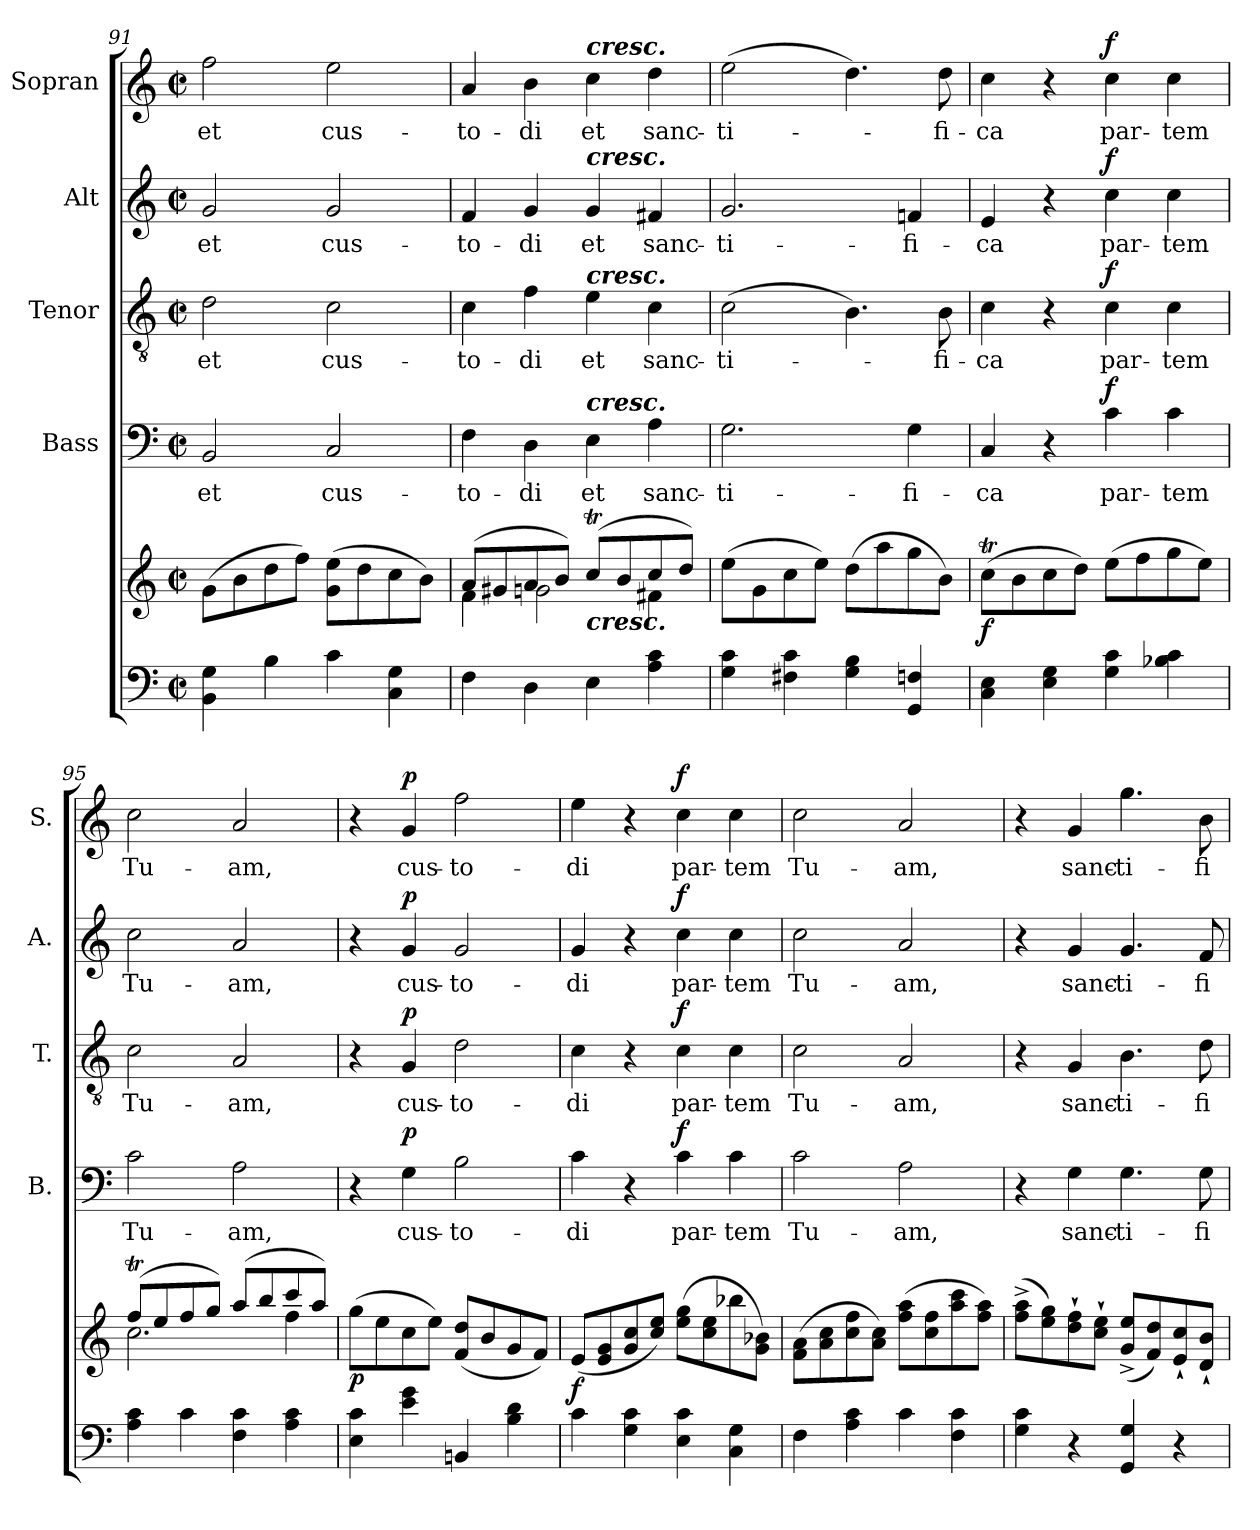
**kern	**kern	**dynam	**kern	**text	**dynam	**kern	**text	**dynam	**kern	**text	**dynam	**kern	**text	**dynam
*part5	*part5	*part5	*part4	*part4	*part4	*part3	*part3	*part3	*part2	*part2	*part2	*part1	*part1	*part1
*staff6	*staff5	*staff5/6	*staff4	*staff4	*staff4	*staff3	*staff3	*staff3	*staff2	*staff2	*staff2	*staff1	*staff1	*staff1
*	*	*	*I"Bass	*	*	*I"Tenor	*	*	*I"Alt	*	*	*I"Sopran	*	*
*	*	*	*I'B.	*	*	*I'T.	*	*	*I'A.	*	*	*I'S.	*	*
*clefF4	*clefG2	*	*clefF4	*	*	*clefGv2	*	*	*clefG2	*	*	*clefG2	*	*
*k[]	*k[]	*	*k[]	*	*	*k[]	*	*	*k[]	*	*	*k[]	*	*
*C:	*C:	*	*C:	*	*	*C:	*	*	*C:	*	*	*C:	*	*
*M2/2	*M2/2	*	*M2/2	*	*	*M2/2	*	*	*M2/2	*	*	*M2/2	*	*
*met(c|)	*met(c|)	*	*met(c|)	*	*	*met(c|)	*	*	*met(c|)	*	*	*met(c|)	*	*
=91	=91	=91	=91	=91	=91	=91	=91	=91	=91	=91	=91	=91	=91	=91
!	!	!	!	!LO:LY:b	!	!	!LO:LY:b	!	!	!LO:LY:b	!	!	!LO:LY:b	!
4BB\ 4G\	(>8g\L	.	2BB/	et	.	2d\	et	.	2g/	et	.	2ff\	et	.
.	8b\	.	.	.	.	.	.	.	.	.	.	.	.	.
4B\	8dd\	.	.	.	.	.	.	.	.	.	.	.	.	.
.	8ff\J)	.	.	.	.	.	.	.	.	.	.	.	.	.
!	!	!	!	!LO:LY:b	!	!	!LO:LY:b	!	!	!LO:LY:b	!	!	!LO:LY:b	!
4c\	(>8g\ 8ee\L	.	2C/	cus-	.	2c\	cus-	.	2g/	cus-	.	2ee\	cus-	.
.	8dd\	.	.	.	.	.	.	.	.	.	.	.	.	.
4C\ 4G\	8cc\	.	.	.	.	.	.	.	.	.	.	.	.	.
.	8b\J)	.	.	.	.	.	.	.	.	.	.	.	.	.
=92	=92	=92	=92	=92	=92	=92	=92	=92	=92	=92	=92	=92	=92	=92
*	*^	*	*	*	*	*	*	*	*	*	*	*	*	*
!	!	!	!	!	!LO:LY:b	!	!	!LO:LY:b	!	!	!LO:LY:b	!	!	!LO:LY:b	!
4F\	(>8a/L	4f\	.	4F\	-to-	.	4c\	-to-	.	4f/	-to-	.	4a/	-to-	.
.	8g#X/	.	.	.	.	.	.	.	.	.	.	.	.	.	.
!	!	!	!	!	!LO:LY:b	!	!	!LO:LY:b	!	!	!LO:LY:b	!	!	!LO:LY:b	!
4D\	8a/	2g\	.	4D\	-di	.	4f\	-di	.	4g/	-di	.	4b\	-di	.
.	8b/J)	.	.	.	.	.	.	.	.	.	.	.	.	.	.
!	!	!	!	!	!	!	!	!	!	!	!	!	!LO:TX:a:Bi:t=cresc.	!	!
!	!	!	!	!	!	!	!	!	!	!LO:TX:a:Bi:t=cresc.	!	!	!	!	!
!	!	!	!	!	!	!	!LO:TX:a:Bi:t=cresc.	!	!	!	!	!	!	!	!
!	!	!	!	!LO:TX:a:Bi:t=cresc.	!	!	!	!	!	!	!	!	!	!	!
!	!LO:TX:b:Bi:t=cresc.	!	!	!	!	!	!	!	!	!	!	!	!	!	!
!	!	!	!	!	!LO:LY:b	!	!	!LO:LY:b	!	!	!LO:LY:b	!	!	!LO:LY:b	!
4E\	(>8ccT/L	.	.	4E\	et	.	4e\	et	.	4g/	et	.	4cc\	et	.
.	8b/	.	.	.	.	.	.	.	.	.	.	.	.	.	.
!	!	!	!	!	!LO:LY:b	!	!	!LO:LY:b	!	!	!LO:LY:b	!	!	!LO:LY:b	!
4A\ 4c\	8cc/	4f#X\	.	4A\	sanc-	.	4c\	sanc-	.	4f#X/	sanc-	.	4dd\	sanc-	.
.	8dd/J)	.	.	.	.	.	.	.	.	.	.	.	.	.	.
*	*v	*v	*	*	*	*	*	*	*	*	*	*	*	*	*
=93	=93	=93	=93	=93	=93	=93	=93	=93	=93	=93	=93	=93	=93	=93
!	!	!	!	!LO:LY:b	!	!	!LO:LY:b	!	!	!LO:LY:b	!	!	!LO:LY:b	!
4G\ 4c\	(>8ee\L	.	2.G\	-ti-	.	(>2c\	-ti-	.	2.g/	-ti-	.	(>2ee\	-ti-	.
.	8g\	.	.	.	.	.	.	.	.	.	.	.	.	.
4F#X\ 4c\	8cc\	.	.	.	.	.	.	.	.	.	.	.	.	.
.	8ee\J)	.	.	.	.	.	.	.	.	.	.	.	.	.
4G\ 4B\	(>8dd\L	.	.	.	.	4.B\)	.	.	.	.	.	4.dd\)	.	.
.	8aa\	.	.	.	.	.	.	.	.	.	.	.	.	.
!	!	!	!	!LO:LY:b	!	!	!	!	!	!LO:LY:b	!	!	!	!
4GG/ 4Fn/	8gg\	.	4G\	-fi-	.	.	.	.	4fn/	-fi-	.	.	.	.
!	!	!	!	!	!	!	!LO:LY:b	!	!	!	!	!	!LO:LY:b	!
.	8b\J)	.	.	.	.	8B\	-fi-	.	.	.	.	8dd\	-fi-	.
!!LO:PB:g=z
=94	=94	=94	=94	=94	=94	=94	=94	=94	=94	=94	=94	=94	=94	=94
!	!	!LO:DY:b	!	!LO:LY:b	!	!	!LO:LY:b	!	!	!LO:LY:b	!	!	!LO:LY:b	!
4C\ 4E\	(>8ccT\L	f	4C/	-ca	.	4c\	-ca	.	4e/	-ca	.	4cc\	-ca	.
.	8b\	.	.	.	.	.	.	.	.	.	.	.	.	.
4E\ 4G\	8cc\	.	4r	.	.	4r	.	.	4r	.	.	4r	.	.
.	8dd\J)	.	.	.	.	.	.	.	.	.	.	.	.	.
!	!	!	!	!LO:LY:b	!LO:DY:a	!	!LO:LY:b	!LO:DY:a	!	!LO:LY:b	!LO:DY:a	!	!LO:LY:b	!LO:DY:a
4G\ 4c\	(>8ee\L	.	4c\	par-	f	4c\	par-	f	4cc\	par-	f	4cc\	par-	f
.	8ff\	.	.	.	.	.	.	.	.	.	.	.	.	.
!	!	!	!	!LO:LY:b	!	!	!LO:LY:b	!	!	!LO:LY:b	!	!	!LO:LY:b	!
4B-X\ 4c\	8gg\	.	4c\	-tem	.	4c\	-tem	.	4cc\	-tem	.	4cc\	-tem	.
.	8ee\J)	.	.	.	.	.	.	.	.	.	.	.	.	.
=95	=95	=95	=95	=95	=95	=95	=95	=95	=95	=95	=95	=95	=95	=95
*	*^	*	*	*	*	*	*	*	*	*	*	*	*	*
!	!	!	!	!	!LO:LY:b	!	!	!LO:LY:b	!	!	!LO:LY:b	!	!	!LO:LY:b	!
4A\ 4c\	(>8ffT/L	2.cc\	.	2c\	Tu-	.	2c\	Tu-	.	2cc\	Tu-	.	2cc\	Tu-	.
.	8ee/	.	.	.	.	.	.	.	.	.	.	.	.	.	.
4c\	8ff/	.	.	.	.	.	.	.	.	.	.	.	.	.	.
.	8gg/J)	.	.	.	.	.	.	.	.	.	.	.	.	.	.
!	!	!	!	!	!LO:LY:b	!	!	!LO:LY:b	!	!	!LO:LY:b	!	!	!LO:LY:b	!
4F\ 4c\	(>8aa/L	.	.	2A\	-am,	.	2A/	-am,	.	2a/	-am,	.	2a/	-am,	.
.	8bb/	.	.	.	.	.	.	.	.	.	.	.	.	.	.
4A\ 4c\	8ccc/	4ff\	.	.	.	.	.	.	.	.	.	.	.	.	.
.	8aa/J)	.	.	.	.	.	.	.	.	.	.	.	.	.	.
*	*v	*v	*	*	*	*	*	*	*	*	*	*	*	*	*
=96	=96	=96	=96	=96	=96	=96	=96	=96	=96	=96	=96	=96	=96	=96
!	!	!LO:DY:b	!	!	!	!	!	!	!	!	!	!	!	!
4E\ 4c\	(>8gg\L	p	4r	.	.	4r	.	.	4r	.	.	4r	.	.
.	8ee\	.	.	.	.	.	.	.	.	.	.	.	.	.
!	!	!	!	!LO:LY:b	!LO:DY:a	!	!LO:LY:b	!LO:DY:a	!	!LO:LY:b	!LO:DY:a	!	!LO:LY:b	!LO:DY:a
4e\ 4g\	8cc\	.	4G\	cus-	p	4G/	cus-	p	4g/	cus-	p	4g/	cus-	p
.	8ee\J)	.	.	.	.	.	.	.	.	.	.	.	.	.
!	!	!	!	!LO:LY:b	!	!	!LO:LY:b	!	!	!LO:LY:b	!	!	!LO:LY:b	!
4BBn/	(<8f/ 8dd/L	.	2B\	-to-	.	2d\	-to-	.	2g/	-to-	.	2ff\	-to-	.
.	8b/	.	.	.	.	.	.	.	.	.	.	.	.	.
4B\ 4d\	8g/	.	.	.	.	.	.	.	.	.	.	.	.	.
.	8f/J)	.	.	.	.	.	.	.	.	.	.	.	.	.
=97	=97	=97	=97	=97	=97	=97	=97	=97	=97	=97	=97	=97	=97	=97
!	!	!LO:DY:b	!	!LO:LY:b	!	!	!LO:LY:b	!	!	!LO:LY:b	!	!	!LO:LY:b	!
4c\	(<8e/L	f	4c\	-di	.	4c\	-di	.	4g/	-di	.	4ee\	-di	.
.	8e/ 8g/	.	.	.	.	.	.	.	.	.	.	.	.	.
4G\ 4c\	8g/ 8cc/	.	4r	.	.	4r	.	.	4r	.	.	4r	.	.
.	8cc/ 8ee/J)	.	.	.	.	.	.	.	.	.	.	.	.	.
!	!	!	!	!LO:LY:b	!LO:DY:a	!	!LO:LY:b	!LO:DY:a	!	!LO:LY:b	!LO:DY:a	!	!LO:LY:b	!LO:DY:a
4E\ 4c\	(>8ee\ 8gg\L	.	4c\	par-	f	4c\	par-	f	4cc\	par-	f	4cc\	par-	f
.	8cc\ 8ee\	.	.	.	.	.	.	.	.	.	.	.	.	.
!	!	!	!	!LO:LY:b	!	!	!LO:LY:b	!	!	!LO:LY:b	!	!	!LO:LY:b	!
4C\ 4G\	8bb-X\	.	4c\	-tem	.	4c\	-tem	.	4cc\	-tem	.	4cc\	-tem	.
.	8g\ 8b-X\J)	.	.	.	.	.	.	.	.	.	.	.	.	.
=98	=98	=98	=98	=98	=98	=98	=98	=98	=98	=98	=98	=98	=98	=98
!	!	!	!	!LO:LY:b	!	!	!LO:LY:b	!	!	!LO:LY:b	!	!	!LO:LY:b	!
4F\	(>8f\ 8a\L	.	2c\	Tu-	.	2c\	Tu-	.	2cc\	Tu-	.	2cc\	Tu-	.
.	8a\ 8cc\	.	.	.	.	.	.	.	.	.	.	.	.	.
4A\ 4c\	8cc\ 8ff\	.	.	.	.	.	.	.	.	.	.	.	.	.
.	8a\ 8cc\J)	.	.	.	.	.	.	.	.	.	.	.	.	.
!	!	!	!	!LO:LY:b	!	!	!LO:LY:b	!	!	!LO:LY:b	!	!	!LO:LY:b	!
4c\	(>8ff\ 8aa\L	.	2A\	-am,	.	2A/	-am,	.	2a/	-am,	.	2a/	-am,	.
.	8cc\ 8ff\	.	.	.	.	.	.	.	.	.	.	.	.	.
4F\ 4c\	8aa\ 8ccc\	.	.	.	.	.	.	.	.	.	.	.	.	.
.	8ff\ 8aa\J)	.	.	.	.	.	.	.	.	.	.	.	.	.
=99	=99	=99	=99	=99	=99	=99	=99	=99	=99	=99	=99	=99	=99	=99
4G\ 4c\	(>8ff\^> 8aa\^>L	.	4r	.	.	4r	.	.	4r	.	.	4r	.	.
.	8ee\ 8gg\)	.	.	.	.	.	.	.	.	.	.	.	.	.
!	!	!	!	!LO:LY:b	!	!	!LO:LY:b	!	!	!LO:LY:b	!	!	!LO:LY:b	!
4r	8dd\`> 8ff\`>	.	4G\	sanc-	.	4G/	sanc-	.	4g/	sanc-	.	4g/	sanc-	.
.	8cc\`> 8ee\`>J	.	.	.	.	.	.	.	.	.	.	.	.	.
!	!	!	!	!LO:LY:b	!	!	!LO:LY:b	!	!	!LO:LY:b	!	!	!LO:LY:b	!
4GG/ 4G/	(<8g/^< 8ee/^<L	.	4.G\	-ti-	.	4.B\	-ti-	.	4.g/	-ti-	.	4.gg\	-ti-	.
.	8f/ 8dd/)	.	.	.	.	.	.	.	.	.	.	.	.	.
4r	8e/`< 8cc/`<	.	.	.	.	.	.	.	.	.	.	.	.	.
!	!	!	!	!LO:LY:b	!	!	!LO:LY:b	!	!	!LO:LY:b	!	!	!LO:LY:b	!
.	8d/`< 8b/`<J	.	8G\	-fi-	.	8d\	-fi-	.	8f/	-fi-	.	8b\	-fi-	.
=	=	=	=	=	=	=	=	=	=	=	=	=	=	=
*-	*-	*-	*-	*-	*-	*-	*-	*-	*-	*-	*-	*-	*-	*-
